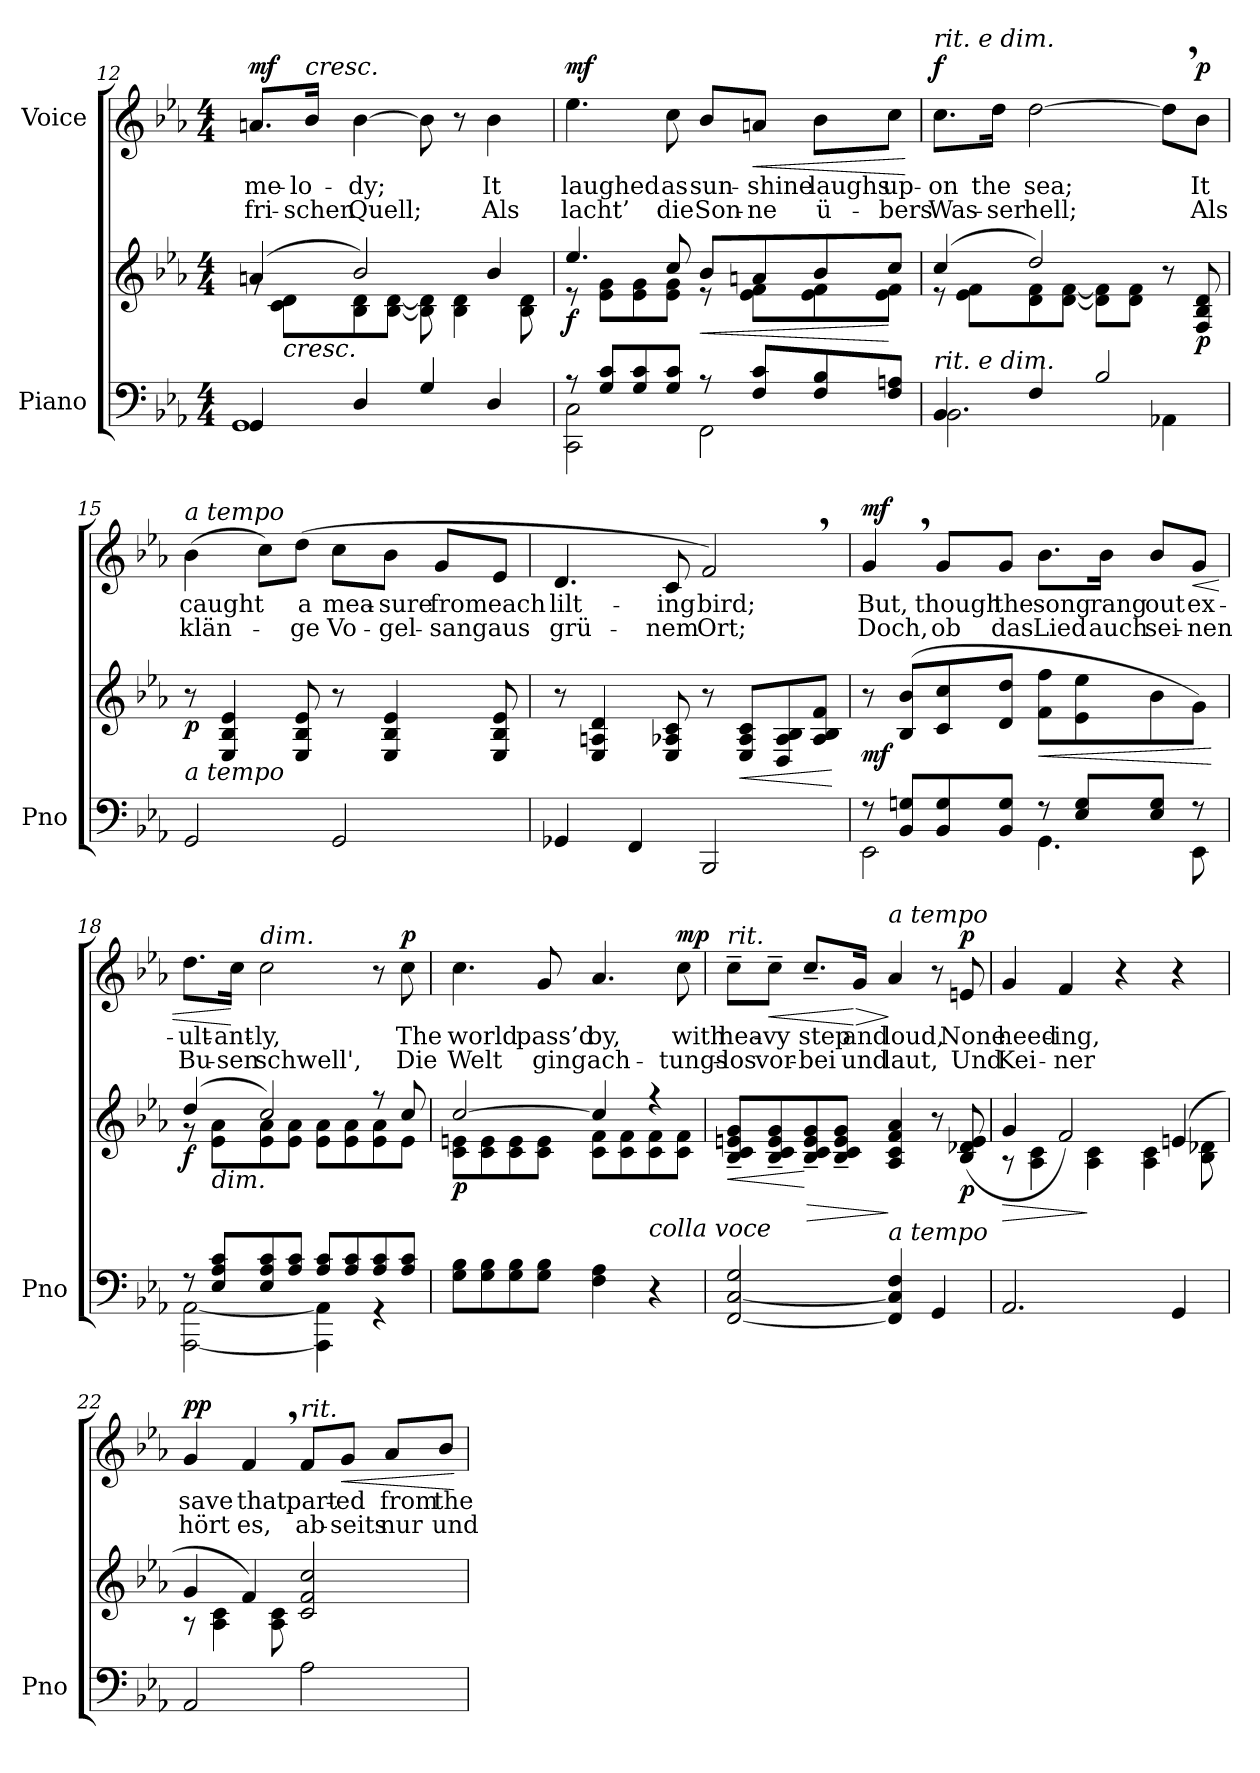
**kern	**kern	**dynam	**kern	**text	**text	**dynam
*part2	*part2	*part2	*part1	*part1	*part1	*part1
*staff3	*staff2	*staff2/3	*staff1	*staff1	*staff1	*staff1
*I"Piano	*	*	*I"Voice	*	*	*
*I'Pno	*	*	*	*	*	*
*clefF4	*clefG2	*	*clefG2	*	*	*
*k[b-e-a-]	*k[b-e-a-]	*	*k[b-e-a-]	*	*	*
*M4/4	*M4/4	*	*M4/4	*	*	*
=12	=12	=12	=12	=12	=12	=12
*^	*^	*	*	*	*	*
!	!	!	!	!	!	!LO:LY:b	!LO:LY:b	!LO:DY:a
4GG/	1GG	(>4an/	8rg	.	8.an/L	me-	-fri-	mf
!	!	!	!LO:TX:b:i:t=cresc.	!	!	!	!	!
.	.	.	8c\ 8d\L	.	.	.	.	.
!	!	!	!	!	!LO:TX:a:i:t=cresc.	!	!	!
!	!	!	!	!	!	!LO:LY:b	!LO:LY:b	!
.	.	.	.	.	16b-/Jk	-lo-	-schen	.
!	!	!	!	!	!	!LO:LY:b	!LO:LY:b	!
4D/	.	2b-/)	8B-\ 8d\	.	[4b-\	-dy;	Quell;	.
.	.	.	[8B-\ [8d\J	.	.	.	.	.
4G/	.	.	8B-\] 8d\]	.	8b-\]	.	.	.
.	.	.	4B-\ 4d\	.	8r	.	.	.
!	!	!	!	!	!	!LO:LY:b	!LO:LY:b	!
4D/	.	4b-/	.	.	4b-\	It	Als	.
.	.	.	8B-\ 8d\	.	.	.	.	.
!!LO:LB:g=z
=13	=13	=13	=13	=13	=13	=13	=13	=13
!	!	!	!	!LO:DY:b	!	!LO:LY:b	!LO:LY:b	!LO:DY:a
8r	2CC\ 2C\	4.ee-/	8r	f	4.ee-\	laughed	lacht’	mf
8G/ 8c/L	.	.	8e-\ 8g\L	.	.	.	.	.
8G/ 8c/	.	.	8e-\ 8g\	.	.	.	.	.
!	!	!	!	!	!	!LO:LY:b	!LO:LY:b	!
8G/ 8c/J	.	8cc/	8e-\ 8g\J	.	8cc\	as	die	.
!	!	!	!	!LO:HP:b	!	!LO:LY:b	!LO:LY:b	!
8r	2FF\	8b-/L	8r	<	8b-/L	sun-	Son-	.
!	!	!	!	!	!	!LO:LY:b	!LO:LY:b	!LO:HP:b
8F/ 8c/L	.	8an/	8e-\ 8f\L	.	8an/J	-shine	-ne	<
!	!	!	!	!	!	!LO:LY:b	!LO:LY:b	!
8F/ 8B-/	.	8b-/	8e-\ 8f\	.	8b-\L	laughs	ü-	.
!	!	!	!	!	!	!LO:LY:b	!LO:LY:b	!
8F/ 8An/J	.	8cc/J	8e-\ 8f\J	[	8cc\J	up-	-bers	.
*v	*v	*	*	*	*	*	*	*
*	*v	*v	*	*	*	*	*
.	.	.	.	.	.	[
=14	=14	=14	=14	=14	=14	=14
*	*	*	*MM114	*	*	*
*^	*^	*	*	*	*	*
!	!	!	!	!	!LO:TX:a:i:t=rit. e dim.	!	!	!
!LO:TX:a:i:t=rit. e dim.	!	!	!	!	!	!	!	!
!	!	!	!	!	!	!LO:LY:b	!LO:LY:b	!LO:DY:a
4BB-/	2.BB-\	(>4cc/	8r	.	8.cc\L	-on	Was-	f
.	.	.	8e-\ 8f\L	.	.	.	.	.
!	!	!	!	!	!	!LO:LY:b	!LO:LY:b	!
.	.	.	.	.	16dd\Jk	the	-ser	.
*	*	*	*	*	*MM109	*	*	*
!	!	!	!	!	!	!LO:LY:b	!LO:LY:b	!
4F/	.	2dd/)	8d\ 8f\	.	[2dd\	sea;	-hell;	.
.	.	.	[8d\ [8f\J	.	.	.	.	.
2B-/	.	.	8d\] 8f\]L	.	.	.	.	.
.	.	.	8d\ 8f\J	.	.	.	.	.
.	4AA-X\	8r	4ryy	.	8dd,\L]	.	.	.
!	!	!	!	!LO:DY:b	!	!LO:LY:b	!LO:LY:b	!LO:DY:a
.	.	8F/ 8B-/ 8d/	.	p	8b-\J	It	Als	p
*v	*v	*	*	*	*	*	*	*
*	*v	*v	*	*	*	*	*
!!LO:LB:g=z
=15	=15	=15	=15	=15	=15	=15
*	*	*	*MM116	*	*	*
!	!	!	!LO:TX:a:i:t=a tempo	!	!	!
!	!LO:TX:b:i:t=a tempo	!	!	!	!	!
!	!	!LO:DY:b	!	!LO:LY:b	!LO:LY:b	!
2GG/	8r	p	(>4b-\	caught	klän-	.
.	4E-/ 4B-/ 4e-/	.	.	.	.	.
.	.	.	8cc\L)	.	.	.
!	!	!	!	!LO:LY:b	!LO:LY:b	!
.	8E-/ 8B-/ 8e-/	.	(>8dd\J	a	-ge	.
!	!	!	!	!LO:LY:b	!LO:LY:b	!
2GG/	8r	.	8cc\L	mea-	Vo-	.
!	!	!	!	!LO:LY:b	!LO:LY:b	!
.	4E-/ 4B-/ 4e-/	.	8b-\J	-sure	-gel-	.
!	!	!	!	!LO:LY:b	!LO:LY:b	!
.	.	.	8g/L	from	-sang	.
!	!	!	!	!LO:LY:b	!LO:LY:b	!
.	8E-/ 8B-/ 8e-/	.	8e-/J	each	aus	.
=16	=16	=16	=16	=16	=16	=16
!	!	!	!	!LO:LY:b	!LO:LY:b	!
4GG-X/	8r	.	4.d/	lilt-	grü-	.
.	4E-/ 4An/ 4d/	.	.	.	.	.
4FF/	.	.	.	.	.	.
!	!	!	!	!LO:LY:b	!LO:LY:b	!
.	8E-/ 8A-X/ 8c/	.	8c/	-ing	-nem	.
!	!	!	!	!LO:LY:b	!LO:LY:b	!
2BBB-/	8r	.	2f,/)	bird;	Ort;	.
!	!	!LO:HP:b	!	!	!	!
.	8E-/ 8A-/ 8c/L	<	.	.	.	.
.	8D/ 8A-/ 8B-/	.	.	.	.	.
.	8A-/ 8B-/ 8f/J	.	.	.	.	.
.	.	[	.	.	.	.
!!LO:PB:g=z
=17	=17	=17	=17	=17	=17	=17
*^	*	*	*	*	*	*
!	!	!	!LO:DY:b	!	!LO:LY:b	!LO:LY:b	!LO:DY:a
8r	2EE-\	8r	mf	4g,/	But,	Doch,	mf
8BB-/ 8Gn/L	.	(>8B-/ 8b-/L	.	.	.	.	.
!	!	!	!	!	!LO:LY:b	!LO:LY:b	!
8BB-/ 8G/	.	8c/ 8cc/	.	8g/L	though	ob	.
!	!	!	!	!	!LO:LY:b	!LO:LY:b	!
8BB-/ 8G/J	.	8d/ 8dd/J	.	8g/J	the	das	.
!	!	!	!LO:HP:b	!	!LO:LY:b	!LO:LY:b	!
8r	4.GG\	8f\ 8ff\L	<	8.b-\L	song	Lied	.
8E-/ 8G/L	.	8e-\ 8ee-\	.	.	.	.	.
!	!	!	!	!	!LO:LY:b	!LO:LY:b	!
.	.	.	.	16b-\Jk	rang	auch	.
!	!	!	!	!	!LO:LY:b	!LO:LY:b	!
8E-/ 8G/J	.	8b-\	.	8b-/L	out	sei-	.
!	!	!	!	!	!LO:LY:b	!LO:LY:b	!LO:HP:b
8r	8EE-\	8g\J)	.	8g/J	ex-	-nen	<
*v	*v	*	*	*	*	*	*
.	.	[	.	.	.	.
=18	=18	=18	=18	=18	=18	=18
*^	*^	*	*	*	*	*
!	!	!	!	!LO:DY:b	!	!LO:LY:b	!LO:LY:b	!
8r	[2AAA-\ [2AA-\	(>4dd/	8r	f	8.dd\L	-ult-	Bu-	.
!	!	!	!LO:TX:b:i:t=dim.	!	!	!	!	!
8E-/ 8A-/ 8c/L	.	.	8e-\ 8a-\L	.	.	.	.	.
!	!	!	!	!	!	!LO:LY:b	!LO:LY:b	!
.	.	.	.	.	16cc\Jk	-ant-	-sen	[
!	!	!	!	!	!LO:TX:a:i:t=dim.	!	!	!
!	!	!	!	!	!	!LO:LY:b	!LO:LY:b	!
8E-/ 8A-/ 8c/	.	2cc/)	8e-\ 8a-\	.	2cc\	-ly,	schwell',	.
8A-/ 8c/J	.	.	8e-\ 8a-\J	.	.	.	.	.
8A-/ 8c/L	4AAA-\] 4AA-\]	.	8e-\ 8a-\L	.	.	.	.	.
8A-/ 8c/	.	.	8e-\ 8a-\	.	.	.	.	.
8A-/ 8c/	4r	8r	8e-\ 8a-\	.	8r	.	.	.
!	!	!	!	!	!	!LO:LY:b	!LO:LY:b	!LO:DY:a
8A-/ 8c/J	.	8cc/	8e-\J	.	8cc\	The	Die	p
*v	*v	*	*	*	*	*	*	*
!!LO:LB:g=z
=19	=19	=19	=19	=19	=19	=19	=19
!	!	!	!LO:DY:b	!	!LO:LY:b	!LO:LY:b	!
8G\ 8B-\L	[2cc/	8c\ 8en\L	p	4.cc\	world	Welt	.
8G\ 8B-\	.	8c\ 8e\	.	.	.	.	.
8G\ 8B-\	.	8c\ 8e\	.	.	.	.	.
!	!	!	!	!	!LO:LY:b	!LO:LY:b	!
8G\ 8B-\J	.	8c\ 8e\J	.	8g/	pass’d	ging	.
!	!	!	!	!	!LO:LY:b	!LO:LY:b	!
4F\ 4A-\	4cc/]	8c\ 8f\L	.	4.a-/	by,	ach-	.
.	.	8c\ 8f\	.	.	.	.	.
!LO:TX:a:i:t=colla voce	!	!	!	!	!	!	!
4r	4r	8c\ 8f\	.	.	.	.	.
!	!	!	!	!	!LO:LY:b	!LO:LY:b	!LO:DY:a
.	.	8c\ 8f\J	.	8cc\	with	-tungs-	mp
*	*v	*v	*	*	*	*	*
=20	=20	=20	=20	=20	=20	=20
*	*	*	*MM100	*	*	*
*	*^	*	*	*	*	*
!	!	!	!	!LO:TX:a:i:t=rit.	!	!	!
!	!	!	!LO:HP:b	!	!LO:LY:b	!LO:LY:b	!
*	*v	*v	*	*	*	*	*
[2FF/ [2C/ 2G/	8B-/~ 8c/~ 8en/~ 8g/~L	<	8cc~\L	hea-	-los	.
!	!	!	!	!LO:LY:b	!LO:LY:b	!LO:HP:b
.	8B-/~ 8c/~ 8e/~ 8g/~	.	8cc~\J	-vy	vor-	<
!	!	!LO:HP:n=1:b	!	!LO:LY:b	!LO:LY:b	!
.	8B-/~ 8c/~ 8e/~ 8g/~	[ >	8.cc~/L	step	-bei	.
.	8B-/~ 8c/~ 8e/~ 8g/~J	.	.	.	.	.
!	!	!	!	!LO:LY:b	!LO:LY:b	!LO:HP:n=1:b
.	.	.	16g/Jk	and	und	[ >
*	*	*	*MM116	*	*	*
!	!	!	!LO:TX:a:i:t=a tempo	!	!	!
!	!LO:TX:b:i:t=a tempo	!	!	!	!	!
!	!	!	!	!LO:LY:b	!LO:LY:b	!
4FF/] 4C/] 4F/	4A-/ 4c/ 4f/ 4a-/	]	4a-/	loud,	laut,	]
4GG/	8r	.	8r	.	.	.
!	!	!LO:DY:b	!	!LO:LY:b	!LO:LY:b	!LO:DY:a
.	(>8B-/ 8d-X/ 8e/	p	8en/	None	Und	p
=21	=21	=21	=21	=21	=21	=21
!	!	!LO:HP:b	!	!LO:LY:b	!LO:LY:b	!
*	*^	*	*	*	*	*
2.AA-/	4g/	8r	>	4g/	heed-	Kei-	.
.	.	4A-\ 4c\	.	.	.	.	.
!	!	!	!	!	!LO:LY:b	!LO:LY:b	!
.	2f/)	.	.	4f/	-ing,	-ner	.
.	.	4A-\ 4c\	]	.	.	.	.
.	.	.	.	4r	.	.	.
.	.	4A-\ 4c\	.	.	.	.	.
4GG/	(>4en/	.	.	4r	.	.	.
.	.	8B-\ 8d-X\	.	.	.	.	.
!!LO:LB:g=z
=22	=22	=22	=22	=22	=22	=22	=22
!	!	!	!	!	!LO:LY:b	!LO:LY:b	!LO:DY:a
2AA-/	4g/	8r	.	4g/	save	hört	pp
.	.	4A-\ 4c\	.	.	.	.	.
!	!	!	!	!	!LO:LY:b	!LO:LY:b	!
.	4f/)	.	.	4f,/	that,	es,	.
.	.	8A-\ 8c\	.	.	.	.	.
*	*	*	*	*MM110	*	*	*
!	!	!	!	!LO:TX:a:i:t=rit.	!	!	!
!	!	!	!LO:DY:b	!	!LO:LY:b	!LO:LY:b	!
!	!	!	!LO:DY:n=1:b	!	!	!	!
2A-\	2c/ 2f/ 2cc/	2ryy	pp other-dynamics	8f/L	part-	ab-	.
!	!	!	!	!	!LO:LY:b	!LO:LY:b	!LO:HP:b
.	.	.	.	8g/J	-ed	-seits	<
*	*	*	*	*MM105	*	*	*
!	!	!	!	!	!LO:LY:b	!LO:LY:b	!
.	.	.	.	8a-/L	from	nur	.
!	!	!	!	!	!LO:LY:b	!LO:LY:b	!
.	.	.	.	8b-/J	the	und	.
*	*v	*v	*	*	*	*	*
.	.	.	.	.	.	[
=	=	=	=	=	=	=
*-	*-	*-	*-	*-	*-	*-
